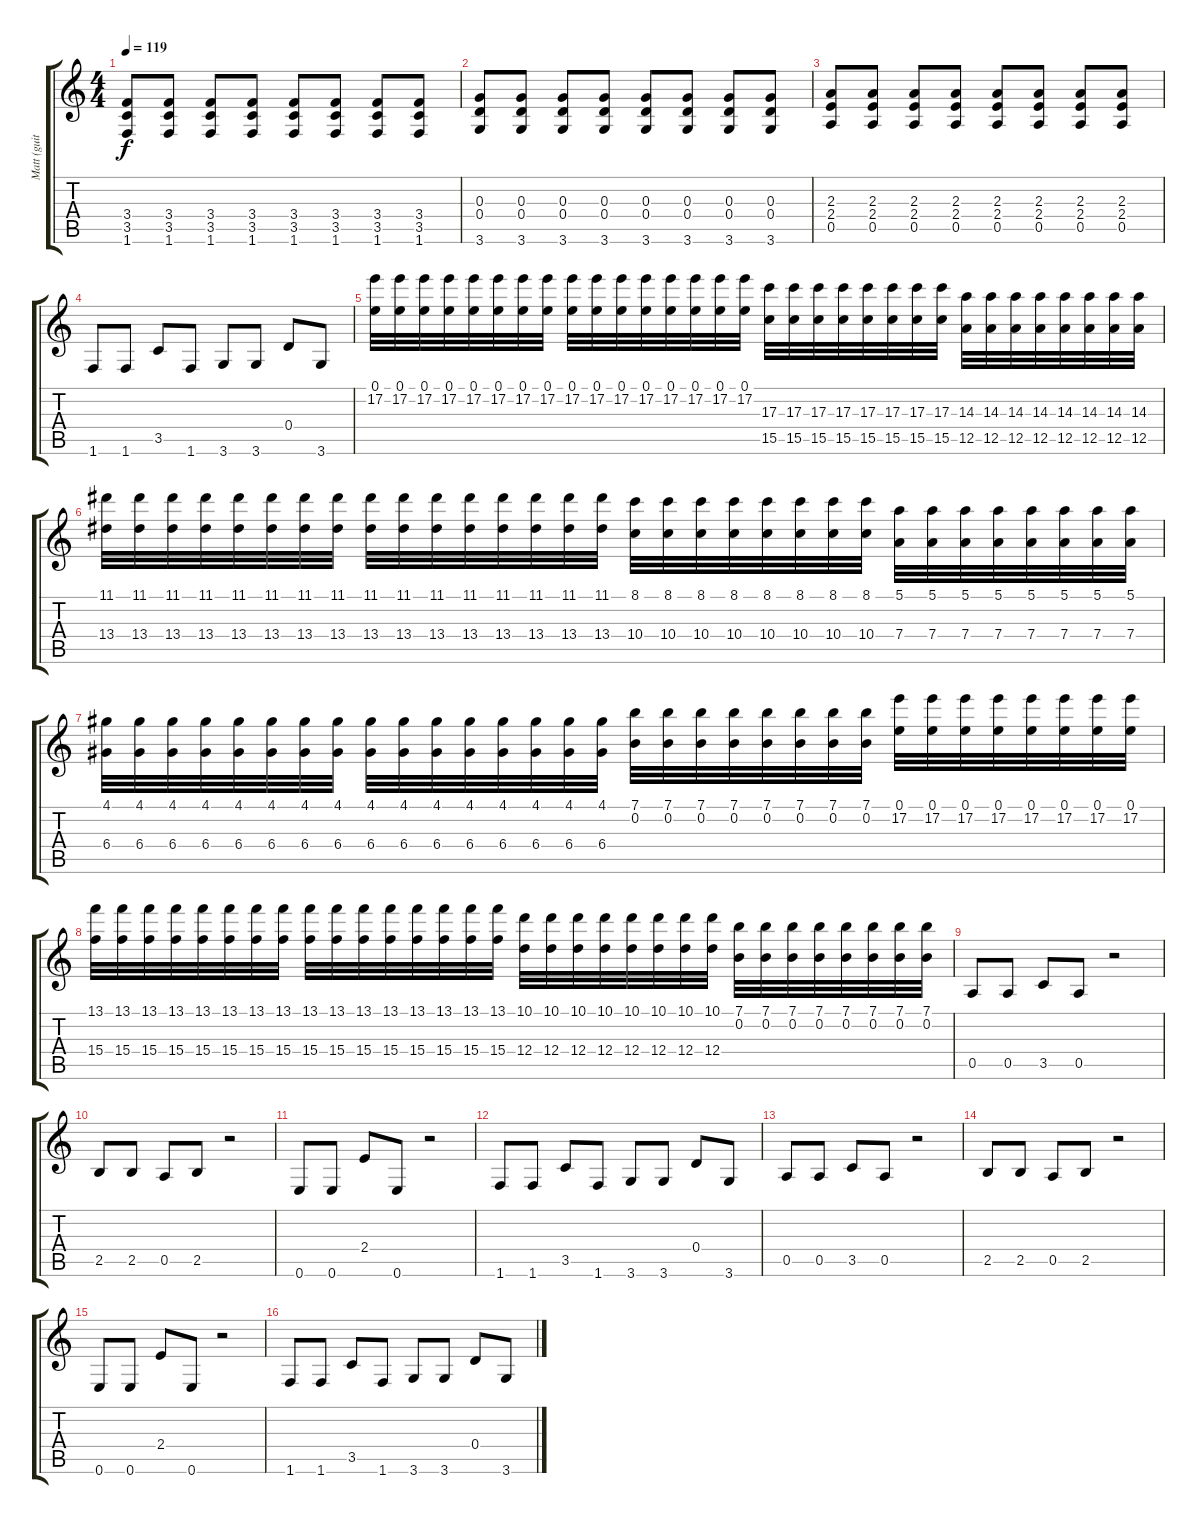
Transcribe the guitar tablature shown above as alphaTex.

\track ("Matt (guitar)" "Matt (guit") {instrument overdrivenguitar}
\staff {score tabs}
\tuning (E4 B3 G3 D3 A2 E2) {hide}
\ts (4 4)
\tempo 119
\clef g2
\ks c
(3.4 3.5 1.6).8{dy f} (3.4 3.5 1.6).8 (3.4 3.5 1.6).8 (3.4 3.5 1.6).8 (3.4 3.5 1.6).8 (3.4 3.5 1.6).8 (3.4 3.5 1.6).8 (3.4 3.5 1.6).8 |
(0.3 0.4 3.6).8 (0.3 0.4 3.6).8 (0.3 0.4 3.6).8 (0.3 0.4 3.6).8 (0.3 0.4 3.6).8 (0.3 0.4 3.6).8 (0.3 0.4 3.6).8 (0.3 0.4 3.6).8 |
(2.3 2.4 0.5).8 (2.3 2.4 0.5).8 (2.3 2.4 0.5).8 (2.3 2.4 0.5).8 (2.3 2.4 0.5).8 (2.3 2.4 0.5).8 (2.3 2.4 0.5).8 (2.3 2.4 0.5).8 |
1.6.8 1.6.8 3.5.8 1.6.8 3.6.8 3.6.8 0.4.8 3.6.8 |
(0.1 17.2).32 (0.1 17.2).32 (0.1 17.2).32 (0.1 17.2).32 (0.1 17.2).32 (0.1 17.2).32 (0.1 17.2).32 (0.1 17.2).32 (0.1 17.2).32 (0.1 17.2).32 (0.1 17.2).32 (0.1 17.2).32 (0.1 17.2).32 (0.1 17.2).32 (0.1 17.2).32 (0.1 17.2).32 (17.3 15.5).32 (17.3 15.5).32 (17.3 15.5).32 (17.3 15.5).32 (17.3 15.5).32 (17.3 15.5).32 (17.3 15.5).32 (17.3 15.5).32 (14.3 12.5).32 (14.3 12.5).32 (14.3 12.5).32 (14.3 12.5).32 (14.3 12.5).32 (14.3 12.5).32 (14.3 12.5).32 (14.3 12.5).32 |
(11.1 13.4).32 (11.1 13.4).32 (11.1 13.4).32 (11.1 13.4).32 (11.1 13.4).32 (11.1 13.4).32 (11.1 13.4).32 (11.1 13.4).32 (11.1 13.4).32 (11.1 13.4).32 (11.1 13.4).32 (11.1 13.4).32 (11.1 13.4).32 (11.1 13.4).32 (11.1 13.4).32 (11.1 13.4).32 (8.1 10.4).32 (8.1 10.4).32 (8.1 10.4).32 (8.1 10.4).32 (8.1 10.4).32 (8.1 10.4).32 (8.1 10.4).32 (8.1 10.4).32 (5.1 7.4).32 (5.1 7.4).32 (5.1 7.4).32 (5.1 7.4).32 (5.1 7.4).32 (5.1 7.4).32 (5.1 7.4).32 (5.1 7.4).32 |
(4.1 6.4).32 (4.1 6.4).32 (4.1 6.4).32 (4.1 6.4).32 (4.1 6.4).32 (4.1 6.4).32 (4.1 6.4).32 (4.1 6.4).32 (4.1 6.4).32 (4.1 6.4).32 (4.1 6.4).32 (4.1 6.4).32 (4.1 6.4).32 (4.1 6.4).32 (4.1 6.4).32 (4.1 6.4).32 (7.1 0.2).32 (7.1 0.2).32 (7.1 0.2).32 (7.1 0.2).32 (7.1 0.2).32 (7.1 0.2).32 (7.1 0.2).32 (7.1 0.2).32 (0.1 17.2).32 (0.1 17.2).32 (0.1 17.2).32 (0.1 17.2).32 (0.1 17.2).32 (0.1 17.2).32 (0.1 17.2).32 (0.1 17.2).32 |
(13.1 15.4).32 (13.1 15.4).32 (13.1 15.4).32 (13.1 15.4).32 (13.1 15.4).32 (13.1 15.4).32 (13.1 15.4).32 (13.1 15.4).32 (13.1 15.4).32 (13.1 15.4).32 (13.1 15.4).32 (13.1 15.4).32 (13.1 15.4).32 (13.1 15.4).32 (13.1 15.4).32 (13.1 15.4).32 (10.1 12.4).32 (10.1 12.4).32 (10.1 12.4).32 (10.1 12.4).32 (10.1 12.4).32 (10.1 12.4).32 (10.1 12.4).32 (10.1 12.4).32 (7.1 0.2).32 (7.1 0.2).32 (7.1 0.2).32 (7.1 0.2).32 (7.1 0.2).32 (7.1 0.2).32 (7.1 0.2).32 (7.1 0.2).32 |
0.5.8 0.5.8 3.5.8 0.5.8 r.2 |
2.5.8 2.5.8 0.5.8 2.5.8 r.2 |
0.6.8 0.6.8 2.4.8 0.6.8 r.2 |
1.6.8 1.6.8 3.5.8 1.6.8 3.6.8 3.6.8 0.4.8 3.6.8 |
0.5.8 0.5.8 3.5.8 0.5.8 r.2 |
2.5.8 2.5.8 0.5.8 2.5.8 r.2 |
0.6.8 0.6.8 2.4.8 0.6.8 r.2 |
1.6.8 1.6.8 3.5.8 1.6.8 3.6.8 3.6.8 0.4.8 3.6.8
